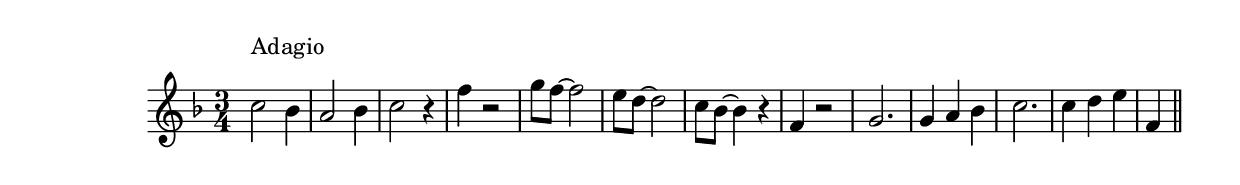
\version "2.19.49"
%{\header {
  composer = "B. Crowell"
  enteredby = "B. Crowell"
}%}
\score{{\key f \major
\time 3/4
%{\tempo 4=60
%}\relative c'' {
  c2^\markup{\column { "Adagio" " " }} bes4 | a2 bes4 | c2 r4 | f4 r2 | g8 f8~ f2 | e8 d8~ d2 | c8 bes8~ bes4 r | f4 r2 | g2. | g4 a bes | c2. | c4 d e | f,4
  \bar "||"
}

}}